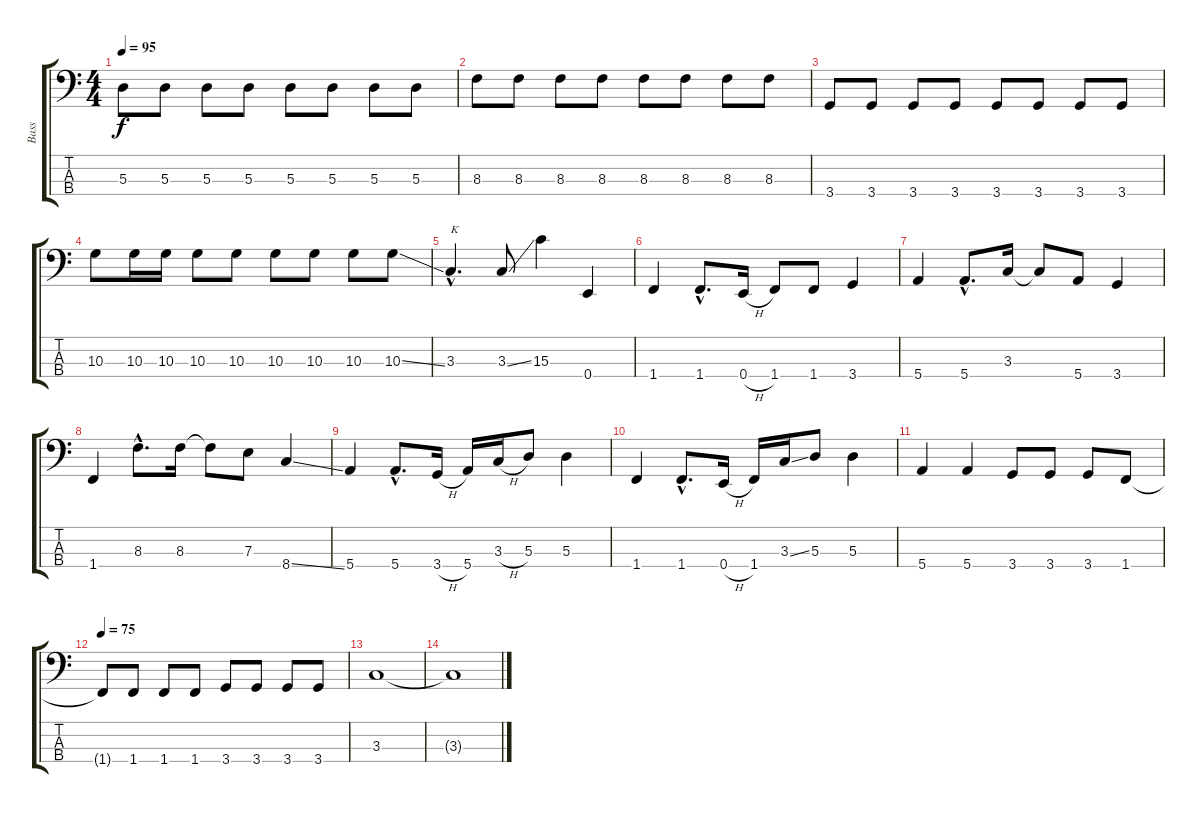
\track ("Bass" "Bass") {instrument electricbassfinger}
\staff {score tabs}
\tuning (G2 D2 A1 E1) {hide}
\ts (4 4)
\tempo 95
\clef f4
\ks c
5.3.8{dy f} 5.3.8 5.3.8 5.3.8 5.3.8 5.3.8 5.3.8 5.3.8 |
8.3.8 8.3.8 8.3.8 8.3.8 8.3.8 8.3.8 8.3.8 8.3.8 |
3.4.8 3.4.8 3.4.8 3.4.8 3.4.8 3.4.8 3.4.8 3.4.8 |
10.3.8 10.3.16 10.3.16 10.3.8 10.3.8 10.3.8 10.3.8 10.3.8 10.3{ss}.8 |
3.3{hac}.4{d txt "K"} 3.3{ss}.8 15.3.4 0.4.4 |
1.4.4 1.4{hac}.8{d} 0.4{h}.16 1.4.8 1.4.8 3.4.4 |
5.4.4 5.4{hac}.8{d} 3.3.16 3.3{t}.8 5.4.8 3.4.4 |
1.4.4 8.3{hac}.8{d} 8.3.16 8.3{t}.8 7.3.8 8.4{ss}.4 |
5.4.4 5.4{hac}.8{d} 3.4{h}.16 5.4.16 3.3{h}.16 5.3.8 5.3.4 |
1.4.4 1.4{hac}.8{d} 0.4{h}.16 1.4.16 3.3{ss}.16 5.3.8 5.3.4 |
5.4.4 5.4.4 3.4.8 3.4.8 3.4.8 1.4.8 |
\tempo 75
1.4{t}.8 1.4.8 1.4.8 1.4.8 3.4.8 3.4.8 3.4.8 3.4.8 |
3.3.1 |
3.3{t}.1
